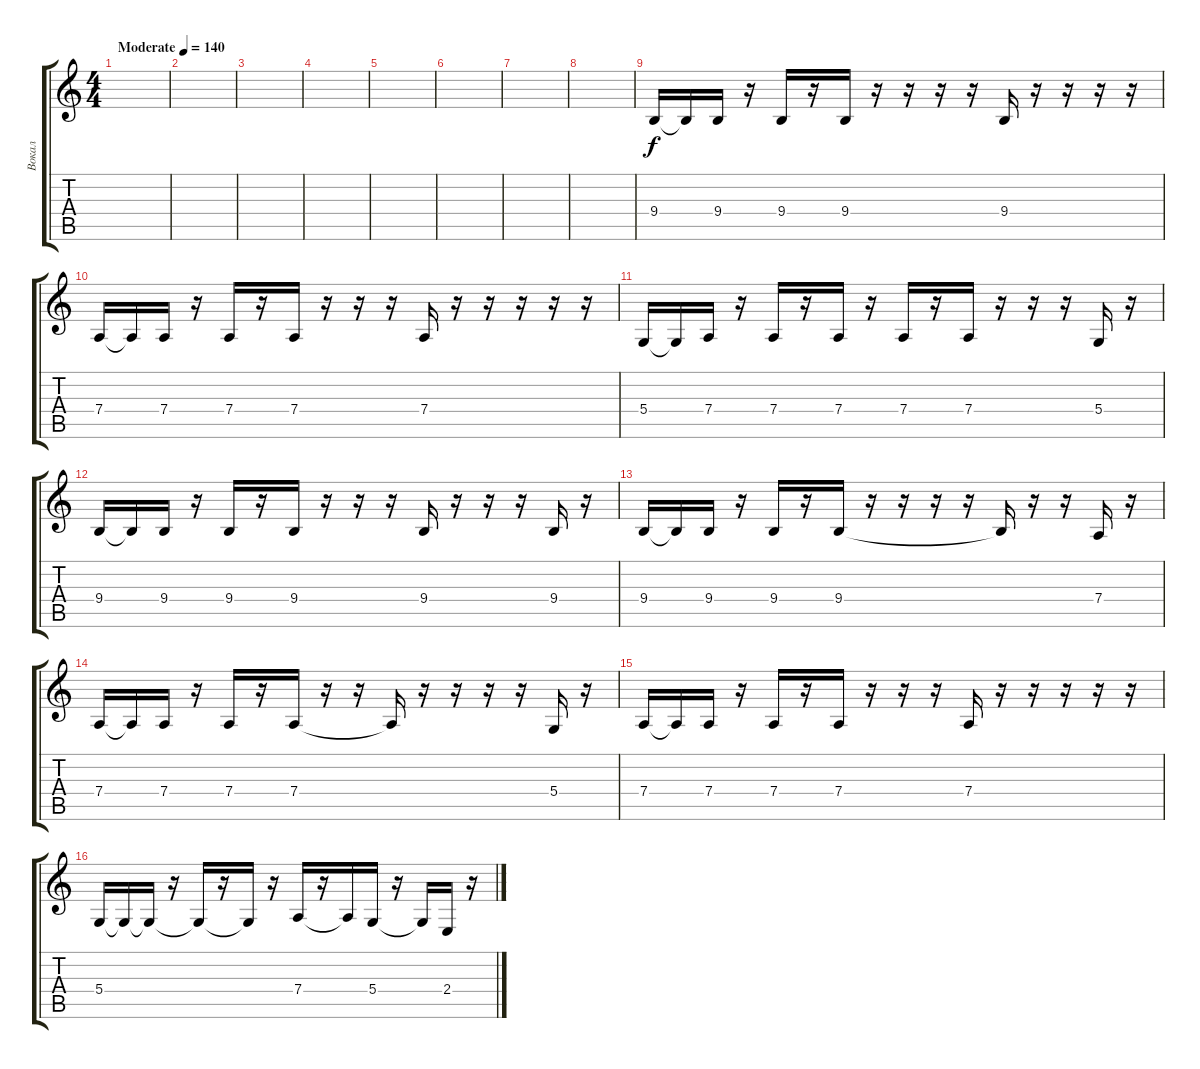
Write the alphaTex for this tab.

\track ("Вокал" "Вокал") {instrument oboe}
\staff {score tabs}
\tuning (E4 B3 G3 D3 A2 E2) {hide}
\ts (4 4)
\tempo (140 "Moderate")
\clef g2
\ks c
|
|
|
|
|
|
|
|
9.4.16 9.4{t}.16 9.4.16 r.16 9.4.16 r.16 9.4.16 r.16 r.16 r.16 r.16 9.4.16 r.16 r.16 r.16 r.16 |
7.4.16 7.4{t}.16 7.4.16 r.16 7.4.16 r.16 7.4.16 r.16 r.16 r.16 7.4.16 r.16 r.16 r.16 r.16 r.16 |
5.4.16 5.4{t}.16 7.4.16 r.16 7.4.16 r.16 7.4.16 r.16 7.4.16 r.16 7.4.16 r.16 r.16 r.16 5.4.16 r.16 |
9.4.16 9.4{t}.16 9.4.16 r.16 9.4.16 r.16 9.4.16 r.16 r.16 r.16 9.4.16 r.16 r.16 r.16 9.4.16 r.16 |
9.4.16 9.4{t}.16 9.4.16 r.16 9.4.16 r.16 9.4.16 r.16 r.16 r.16 r.16 9.4{t}.16 r.16 r.16 7.4.16 r.16 |
7.4.16 7.4{t}.16 7.4.16 r.16 7.4.16 r.16 7.4.16 r.16 r.16 7.4{t}.16 r.16 r.16 r.16 r.16 5.4.16 r.16 |
7.4.16 7.4{t}.16 7.4.16 r.16 7.4.16 r.16 7.4.16 r.16 r.16 r.16 7.4.16 r.16 r.16 r.16 r.16 r.16 |
5.4.16 5.4{t}.16 5.4{t}.16 r.16 5.4{t}.16 r.16 5.4{t}.16 r.16 7.4.16 r.16 7.4{t}.16 5.4.16 r.16 5.4{t}.16 2.4.16 r.16
